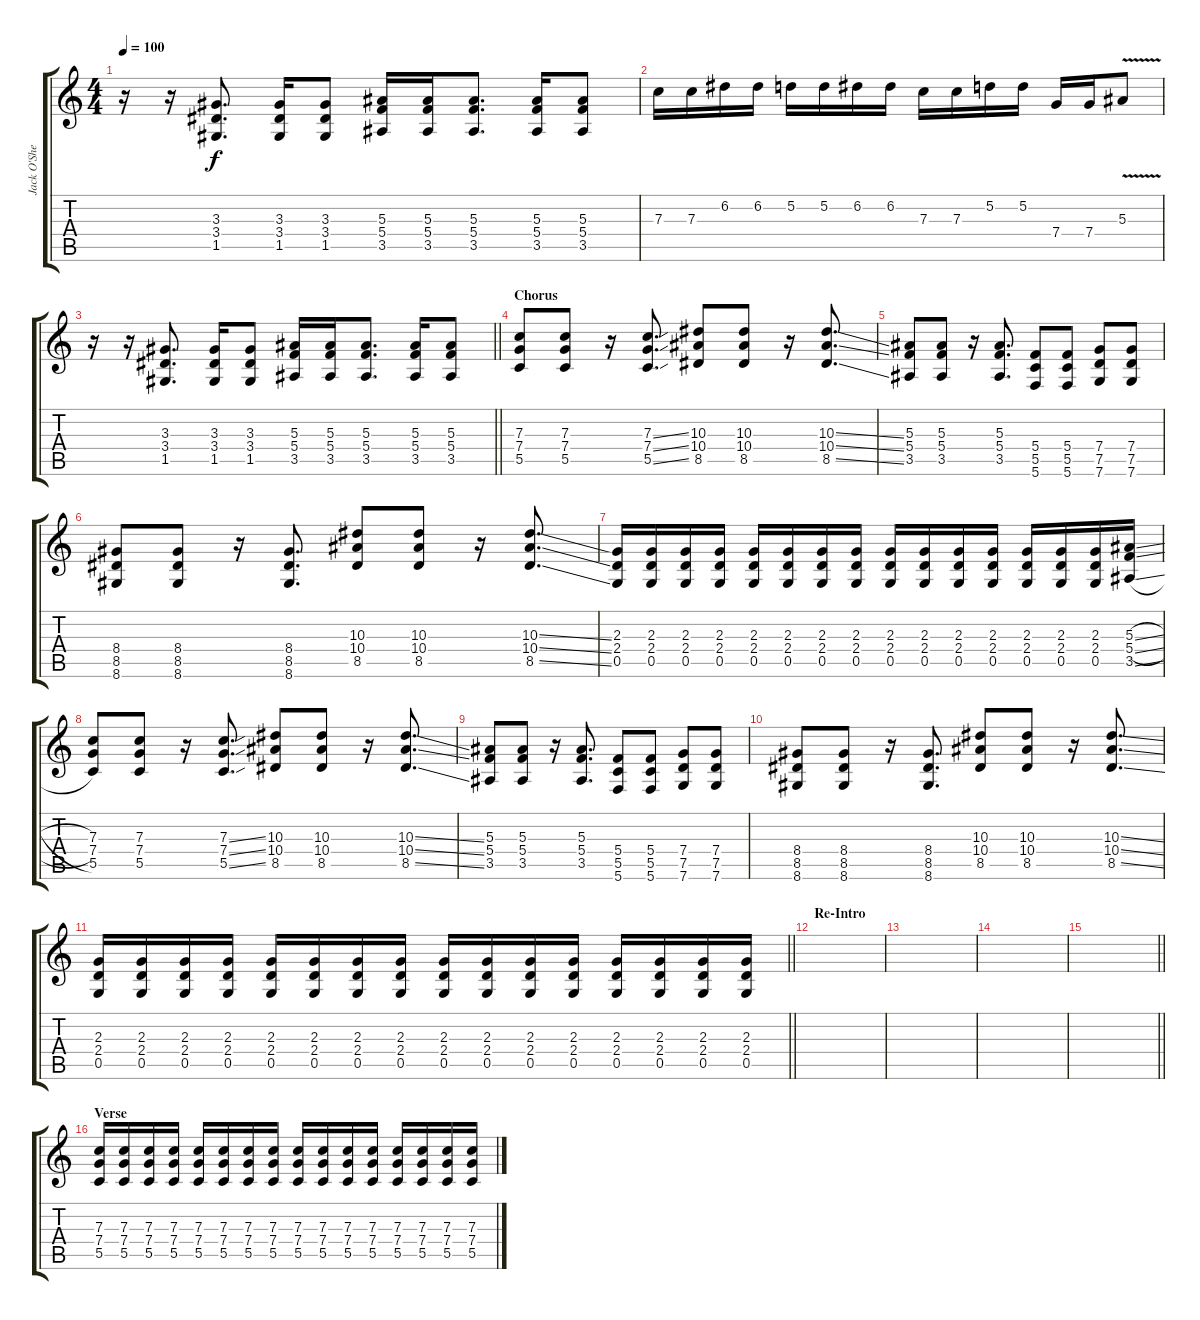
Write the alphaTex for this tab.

\track ("Jack O'Shea" "Jack O'She") {instrument distortionguitar}
\staff {score tabs}
\tuning (D4 A3 F3 C3 G2 C2) {hide}
\ts (4 4)
\tempo 100
\clef g2
\ks c
r.16{dy f} r.16 (3.3 3.4 1.5).8{d} (3.3 3.4 1.5).16 (3.3 3.4 1.5).8 (5.3 5.4 3.5).16 (5.3 5.4 3.5).16 (5.3 5.4 3.5).8{d} (5.3 5.4 3.5).16 (5.3 5.4 3.5).8 |
7.3.16 7.3.16 6.2.16 6.2.16 5.2.16 5.2.16 6.2.16 6.2.16 7.3.16 7.3.16 5.2.16 5.2.16 7.4.16 7.4.16 5.3{v}.8 |
\barLineRight lightlight
r.16 r.16 (3.3 3.4 1.5).8{d} (3.3 3.4 1.5).16 (3.3 3.4 1.5).8 (5.3 5.4 3.5).16 (5.3 5.4 3.5).16 (5.3 5.4 3.5).8{d} (5.3 5.4 3.5).16 (5.3 5.4 3.5).8 |
\section ("" "Chorus")
(7.3 7.4 5.5).8 (7.3 7.4 5.5).8 r.16 (7.3{ss} 7.4{ss} 5.5{ss}).8{d} (10.3 10.4 8.5).8 (10.3 10.4 8.5).8 r.16 (10.3{ss} 10.4{ss} 8.5{ss}).8{d} |
(5.3 5.4 3.5).8 (5.3 5.4 3.5).8 r.16 (5.3 5.4 3.5).8{d} (5.4 5.5 5.6).8 (5.4 5.5 5.6).8 (7.4 7.5 7.6).8 (7.4 7.5 7.6).8 |
(8.4 8.5 8.6).8 (8.4 8.5 8.6).8 r.16 (8.4 8.5 8.6).8{d} (10.3 10.4 8.5).8 (10.3 10.4 8.5).8 r.16 (10.3{ss} 10.4{ss} 8.5{ss}).8{d} |
(2.3 2.4 0.5).16 (2.3 2.4 0.5).16 (2.3 2.4 0.5).16 (2.3 2.4 0.5).16 (2.3 2.4 0.5).16 (2.3 2.4 0.5).16 (2.3 2.4 0.5).16 (2.3 2.4 0.5).16 (2.3 2.4 0.5).16 (2.3 2.4 0.5).16 (2.3 2.4 0.5).16 (2.3 2.4 0.5).16 (2.3 2.4 0.5).16 (2.3 2.4 0.5).16 (2.3 2.4 0.5).16 (5.3{sl} 5.4{sl} 3.5{sl}).16 |
(7.3 7.4 5.5).8 (7.3 7.4 5.5).8 r.16 (7.3{ss} 7.4{ss} 5.5{ss}).8{d} (10.3 10.4 8.5).8 (10.3 10.4 8.5).8 r.16 (10.3{ss} 10.4{ss} 8.5{ss}).8{d} |
(5.3 5.4 3.5).8 (5.3 5.4 3.5).8 r.16 (5.3 5.4 3.5).8{d} (5.4 5.5 5.6).8 (5.4 5.5 5.6).8 (7.4 7.5 7.6).8 (7.4 7.5 7.6).8 |
(8.4 8.5 8.6).8 (8.4 8.5 8.6).8 r.16 (8.4 8.5 8.6).8{d} (10.3 10.4 8.5).8 (10.3 10.4 8.5).8 r.16 (10.3{ss} 10.4{ss} 8.5{ss}).8{d} |
\barLineRight lightlight
(2.3 2.4 0.5).16 (2.3 2.4 0.5).16 (2.3 2.4 0.5).16 (2.3 2.4 0.5).16 (2.3 2.4 0.5).16 (2.3 2.4 0.5).16 (2.3 2.4 0.5).16 (2.3 2.4 0.5).16 (2.3 2.4 0.5).16 (2.3 2.4 0.5).16 (2.3 2.4 0.5).16 (2.3 2.4 0.5).16 (2.3 2.4 0.5).16 (2.3 2.4 0.5).16 (2.3 2.4 0.5).16 (2.3 2.4 0.5).16 |
\section ("" "Re-Intro")
|
|
|
\barLineRight lightlight
|
\section ("" "Verse")
(7.3 7.4 5.5).16 (7.3 7.4 5.5).16 (7.3 7.4 5.5).16 (7.3 7.4 5.5).16 (7.3 7.4 5.5).16 (7.3 7.4 5.5).16 (7.3 7.4 5.5).16 (7.3 7.4 5.5).16 (7.3 7.4 5.5).16 (7.3 7.4 5.5).16 (7.3 7.4 5.5).16 (7.3 7.4 5.5).16 (7.3 7.4 5.5).16 (7.3 7.4 5.5).16 (7.3 7.4 5.5).16 (7.3 7.4 5.5).16
